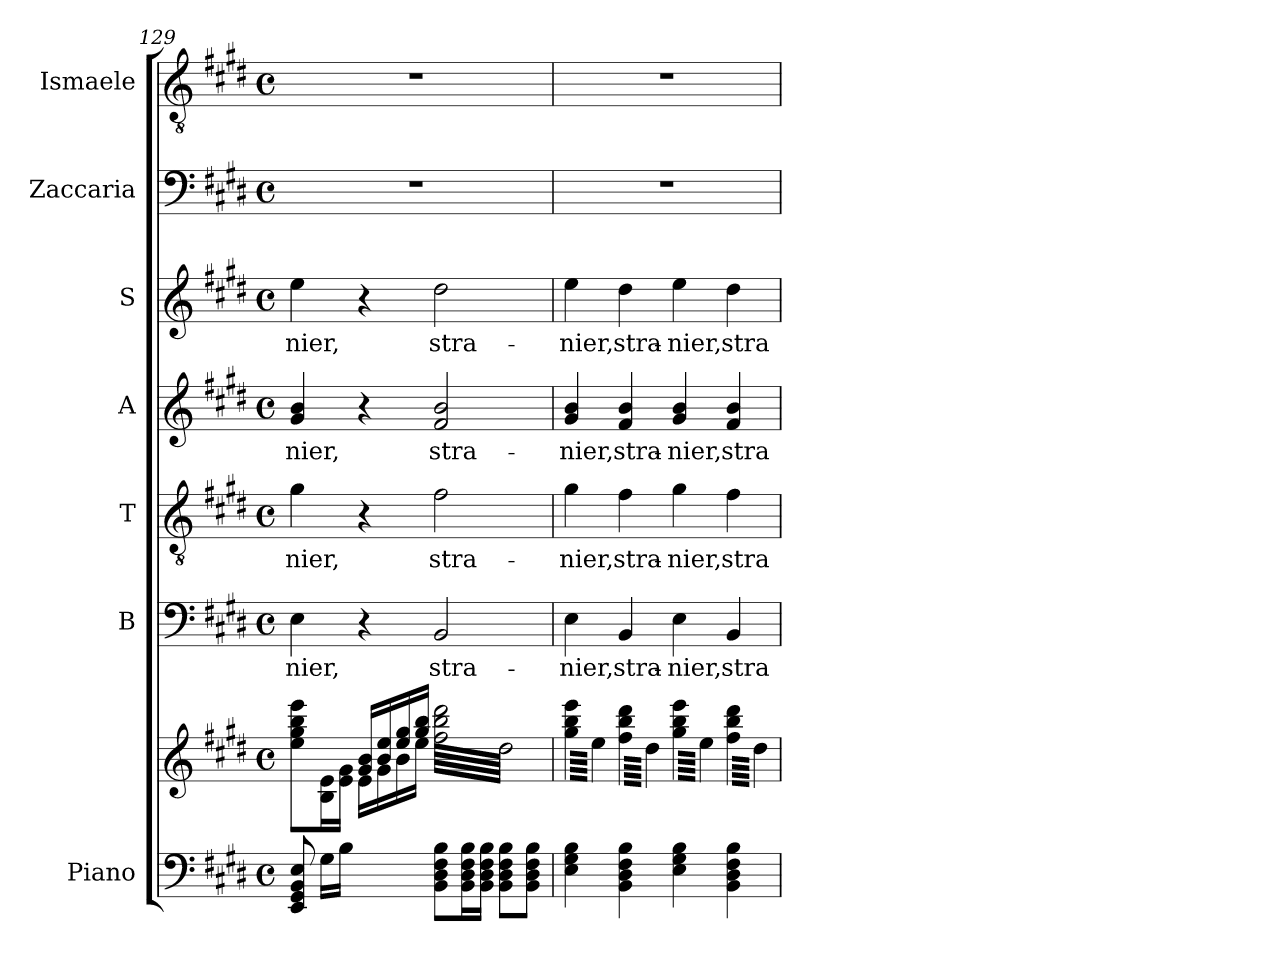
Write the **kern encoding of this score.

**kern	**kern	**kern	**text	**kern	**text	**kern	**text	**kern	**text	**kern	**kern
*part7	*part7	*part6	*part6	*part5	*part5	*part4	*part4	*part3	*part3	*part2	*part1
*staff8	*staff7	*staff6	*staff6	*staff5	*staff5	*staff4	*staff4	*staff3	*staff3	*staff2	*staff1
*I"Piano	*	*I"B	*	*I"T	*	*I"A	*	*I"S	*	*I"Zaccaria	*I"Ismaele
*I'Pno	*	*I'B	*	*I'T	*	*I'A	*	*I'S	*	*	*
*clefF4	*clefG2	*clefF4	*	*clefGv2	*	*clefG2	*	*clefG2	*	*clefF4	*clefGv2
*k[f#c#g#d#]	*k[f#c#g#d#]	*k[f#c#g#d#]	*	*k[f#c#g#d#]	*	*k[f#c#g#d#]	*	*k[f#c#g#d#]	*	*k[f#c#g#d#]	*k[f#c#g#d#]
*M4/4	*M4/4	*M4/4	*	*M4/4	*	*M4/4	*	*M4/4	*	*M4/4	*M4/4
*met(c)	*met(c)	*met(c)	*	*met(c)	*	*met(c)	*	*met(c)	*	*met(c)	*met(c)
=129	=129	=129	=129	=129	=129	=129	=129	=129	=129	=129	=129
*	*^	*	*	*	*	*	*	*	*	*	*
!	!	!	!	!LO:LY:b	!	!LO:LY:b	!	!LO:LY:b	!	!LO:LY:b	!	!
8EE/ 8GG#/ 8BB/ 8E/	8ee\ 8gg#\ 8bb\ 8eee\L	4ryy	4E\	-nier,	4g#\	-nier,	4g#/ 4b/	-nier,	4ee\	-nier,	1r	1r
16G#\LL	16B\ 16e\L	.	.	.	.	.	.	.	.	.	.	.
16B\JJ	16e\ 16g#\JJ	.	.	.	.	.	.	.	.	.	.	.
4ryy	16g#/ 16b/LL	16e\LL	4r	.	4r	.	4r	.	4r	.	.	.
.	16b/ 16ee/	16g#\	.	.	.	.	.	.	.	.	.	.
.	16ee/ 16gg#/	16b\	.	.	.	.	.	.	.	.	.	.
.	16gg#/ 16bb/JJ	16ee\JJ	.	.	.	.	.	.	.	.	.	.
!	!	!	!	!LO:LY:b	!	!LO:LY:b	!	!LO:LY:b	!	!LO:LY:b	!	!
*	*tremolo	*	*	*	*	*	*	*	*	*	*	*
8BB\ 8D#\ 8F#\ 8B\L	64ff#\ 64bb\ 64ddd#\LLLL	2ryy	2BB/	stra-	2f#\	stra-	2f#/ 2b/	stra-	2dd#\	stra-	.	.
.	64dd#\	.	.	.	.	.	.	.	.	.	.	.
.	64ff#\ 64bb\ 64ddd#\	.	.	.	.	.	.	.	.	.	.	.
.	64dd#\	.	.	.	.	.	.	.	.	.	.	.
.	64ff#\ 64bb\ 64ddd#\	.	.	.	.	.	.	.	.	.	.	.
.	64dd#\	.	.	.	.	.	.	.	.	.	.	.
.	64ff#\ 64bb\ 64ddd#\	.	.	.	.	.	.	.	.	.	.	.
.	64dd#\	.	.	.	.	.	.	.	.	.	.	.
16BB\ 16D#\ 16F#\ 16B\L	64ff#\ 64bb\ 64ddd#\	.	.	.	.	.	.	.	.	.	.	.
.	64dd#\	.	.	.	.	.	.	.	.	.	.	.
.	64ff#\ 64bb\ 64ddd#\	.	.	.	.	.	.	.	.	.	.	.
.	64dd#\	.	.	.	.	.	.	.	.	.	.	.
16BB\ 16D#\ 16F#\ 16B\JJ	64ff#\ 64bb\ 64ddd#\	.	.	.	.	.	.	.	.	.	.	.
.	64dd#\	.	.	.	.	.	.	.	.	.	.	.
.	64ff#\ 64bb\ 64ddd#\	.	.	.	.	.	.	.	.	.	.	.
.	64dd#\	.	.	.	.	.	.	.	.	.	.	.
8BB\ 8D#\ 8F#\ 8B\L	64ff#\ 64bb\ 64ddd#\	.	.	.	.	.	.	.	.	.	.	.
.	64dd#\	.	.	.	.	.	.	.	.	.	.	.
.	64ff#\ 64bb\ 64ddd#\	.	.	.	.	.	.	.	.	.	.	.
.	64dd#\	.	.	.	.	.	.	.	.	.	.	.
.	64ff#\ 64bb\ 64ddd#\	.	.	.	.	.	.	.	.	.	.	.
.	64dd#\	.	.	.	.	.	.	.	.	.	.	.
.	64ff#\ 64bb\ 64ddd#\	.	.	.	.	.	.	.	.	.	.	.
.	64dd#\	.	.	.	.	.	.	.	.	.	.	.
8BB\ 8D#\ 8F#\ 8B\J	64ff#\ 64bb\ 64ddd#\	.	.	.	.	.	.	.	.	.	.	.
.	64dd#\	.	.	.	.	.	.	.	.	.	.	.
.	64ff#\ 64bb\ 64ddd#\	.	.	.	.	.	.	.	.	.	.	.
.	64dd#\	.	.	.	.	.	.	.	.	.	.	.
.	64ff#\ 64bb\ 64ddd#\	.	.	.	.	.	.	.	.	.	.	.
.	64dd#\	.	.	.	.	.	.	.	.	.	.	.
.	64ff#\ 64bb\ 64ddd#\	.	.	.	.	.	.	.	.	.	.	.
.	64dd#\JJJJ	.	.	.	.	.	.	.	.	.	.	.
*	*v	*v	*	*	*	*	*	*	*	*	*	*
=130	=130	=130	=130	=130	=130	=130	=130	=130	=130	=130	=130
!	!	!	!LO:LY:b	!	!LO:LY:b	!	!LO:LY:b	!	!LO:LY:b	!	!
4E\ 4G#\ 4B\	64gg#\ 64bb\ 64eee\LLLL	4E\	-nier,	4g#\	-nier,	4g#/ 4b/	-nier,	4ee\	-nier,	1r	1r
.	64ee\	.	.	.	.	.	.	.	.	.	.
.	64gg#\ 64bb\ 64eee\	.	.	.	.	.	.	.	.	.	.
.	64ee\	.	.	.	.	.	.	.	.	.	.
.	64gg#\ 64bb\ 64eee\	.	.	.	.	.	.	.	.	.	.
.	64ee\	.	.	.	.	.	.	.	.	.	.
.	64gg#\ 64bb\ 64eee\	.	.	.	.	.	.	.	.	.	.
.	64ee\	.	.	.	.	.	.	.	.	.	.
.	64gg#\ 64bb\ 64eee\	.	.	.	.	.	.	.	.	.	.
.	64ee\	.	.	.	.	.	.	.	.	.	.
.	64gg#\ 64bb\ 64eee\	.	.	.	.	.	.	.	.	.	.
.	64ee\	.	.	.	.	.	.	.	.	.	.
.	64gg#\ 64bb\ 64eee\	.	.	.	.	.	.	.	.	.	.
.	64ee\	.	.	.	.	.	.	.	.	.	.
.	64gg#\ 64bb\ 64eee\	.	.	.	.	.	.	.	.	.	.
.	64ee\JJJJ	.	.	.	.	.	.	.	.	.	.
!	!	!	!LO:LY:b	!	!LO:LY:b	!	!LO:LY:b	!	!LO:LY:b	!	!
4BB\ 4D#\ 4F#\ 4B\	64ff#\ 64bb\ 64ddd#\LLLL	4BB/	stra-	4f#\	stra-	4f#/ 4b/	stra-	4dd#\	stra-	.	.
.	64dd#\	.	.	.	.	.	.	.	.	.	.
.	64ff#\ 64bb\ 64ddd#\	.	.	.	.	.	.	.	.	.	.
.	64dd#\	.	.	.	.	.	.	.	.	.	.
.	64ff#\ 64bb\ 64ddd#\	.	.	.	.	.	.	.	.	.	.
.	64dd#\	.	.	.	.	.	.	.	.	.	.
.	64ff#\ 64bb\ 64ddd#\	.	.	.	.	.	.	.	.	.	.
.	64dd#\	.	.	.	.	.	.	.	.	.	.
.	64ff#\ 64bb\ 64ddd#\	.	.	.	.	.	.	.	.	.	.
.	64dd#\	.	.	.	.	.	.	.	.	.	.
.	64ff#\ 64bb\ 64ddd#\	.	.	.	.	.	.	.	.	.	.
.	64dd#\	.	.	.	.	.	.	.	.	.	.
.	64ff#\ 64bb\ 64ddd#\	.	.	.	.	.	.	.	.	.	.
.	64dd#\	.	.	.	.	.	.	.	.	.	.
.	64ff#\ 64bb\ 64ddd#\	.	.	.	.	.	.	.	.	.	.
.	64dd#\JJJJ	.	.	.	.	.	.	.	.	.	.
!	!	!	!LO:LY:b	!	!LO:LY:b	!	!LO:LY:b	!	!LO:LY:b	!	!
4E\ 4G#\ 4B\	64gg#\ 64bb\ 64eee\LLLL	4E\	-nier,	4g#\	-nier,	4g#/ 4b/	-nier,	4ee\	-nier,	.	.
.	64ee\	.	.	.	.	.	.	.	.	.	.
.	64gg#\ 64bb\ 64eee\	.	.	.	.	.	.	.	.	.	.
.	64ee\	.	.	.	.	.	.	.	.	.	.
.	64gg#\ 64bb\ 64eee\	.	.	.	.	.	.	.	.	.	.
.	64ee\	.	.	.	.	.	.	.	.	.	.
.	64gg#\ 64bb\ 64eee\	.	.	.	.	.	.	.	.	.	.
.	64ee\	.	.	.	.	.	.	.	.	.	.
.	64gg#\ 64bb\ 64eee\	.	.	.	.	.	.	.	.	.	.
.	64ee\	.	.	.	.	.	.	.	.	.	.
.	64gg#\ 64bb\ 64eee\	.	.	.	.	.	.	.	.	.	.
.	64ee\	.	.	.	.	.	.	.	.	.	.
.	64gg#\ 64bb\ 64eee\	.	.	.	.	.	.	.	.	.	.
.	64ee\	.	.	.	.	.	.	.	.	.	.
.	64gg#\ 64bb\ 64eee\	.	.	.	.	.	.	.	.	.	.
.	64ee\JJJJ	.	.	.	.	.	.	.	.	.	.
!	!	!	!LO:LY:b	!	!LO:LY:b	!	!LO:LY:b	!	!LO:LY:b	!	!
4BB\ 4D#\ 4F#\ 4B\	64ff#\ 64bb\ 64ddd#\LLLL	4BB/	stra-	4f#\	stra-	4f#/ 4b/	stra-	4dd#\	stra-	.	.
.	64dd#\	.	.	.	.	.	.	.	.	.	.
.	64ff#\ 64bb\ 64ddd#\	.	.	.	.	.	.	.	.	.	.
.	64dd#\	.	.	.	.	.	.	.	.	.	.
.	64ff#\ 64bb\ 64ddd#\	.	.	.	.	.	.	.	.	.	.
.	64dd#\	.	.	.	.	.	.	.	.	.	.
.	64ff#\ 64bb\ 64ddd#\	.	.	.	.	.	.	.	.	.	.
.	64dd#\	.	.	.	.	.	.	.	.	.	.
.	64ff#\ 64bb\ 64ddd#\	.	.	.	.	.	.	.	.	.	.
.	64dd#\	.	.	.	.	.	.	.	.	.	.
.	64ff#\ 64bb\ 64ddd#\	.	.	.	.	.	.	.	.	.	.
.	64dd#\	.	.	.	.	.	.	.	.	.	.
.	64ff#\ 64bb\ 64ddd#\	.	.	.	.	.	.	.	.	.	.
.	64dd#\	.	.	.	.	.	.	.	.	.	.
.	64ff#\ 64bb\ 64ddd#\	.	.	.	.	.	.	.	.	.	.
.	64dd#\JJJJ	.	.	.	.	.	.	.	.	.	.
*	*Xtremolo	*	*	*	*	*	*	*	*	*	*
.	.	.	.	.	.	.	.	.	.	.	.
.	.	.	.	.	.	.	.	.	.	.	.
.	.	.	.	.	.	.	.	.	.	.	.
.	.	.	.	.	.	.	.	.	.	.	.
.	.	.	.	.	.	.	.	.	.	.	.
.	.	.	.	.	.	.	.	.	.	.	.
.	.	.	.	.	.	.	.	.	.	.	.
.	.	.	.	.	.	.	.	.	.	.	.
=	=	=	=	=	=	=	=	=	=	=	=
*-	*-	*-	*-	*-	*-	*-	*-	*-	*-	*-	*-
